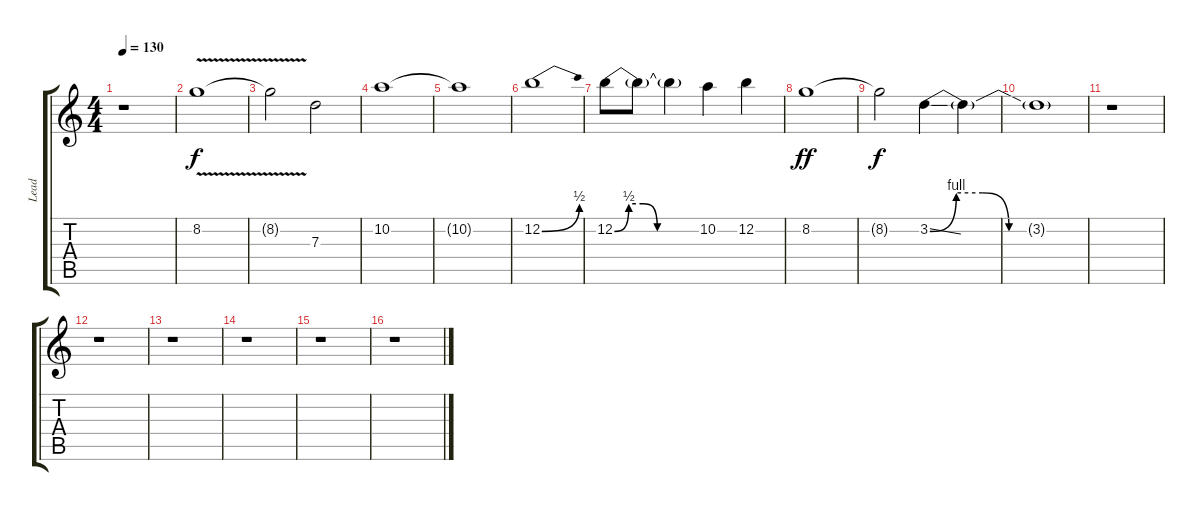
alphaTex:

\track ("Lead" "Lead") {instrument electricguitarclean}
\staff {score tabs}
\tuning (E4 B3 G3 D3 A2 E2) {hide}
\ts (4 4)
\tempo 130
\clef g2
\ks c
r.1{dy f instrument electricguitarclean} |
8.2{v}.1 |
8.2{t}.2 7.3.2 |
10.2.1 |
10.2{t}.1 |
12.2{be (bend 0 0 60 2)}.1 |
12.2{be (custom 0 0 10 2 20 2 30 0 60 0)}.8 12.2{t}.8 12.2{t}.4 10.2.4 12.2.4 |
8.2.1{dy ff} |
8.2{t}.2{dy f} 3.2{be (custom 0 0 10 4 20 4 30 0 60 0) ss}.4 3.2{t}.4 |
3.2{t}.1 |
r.1 |
r.1 |
r.1 |
r.1 |
r.1 |
r.1
